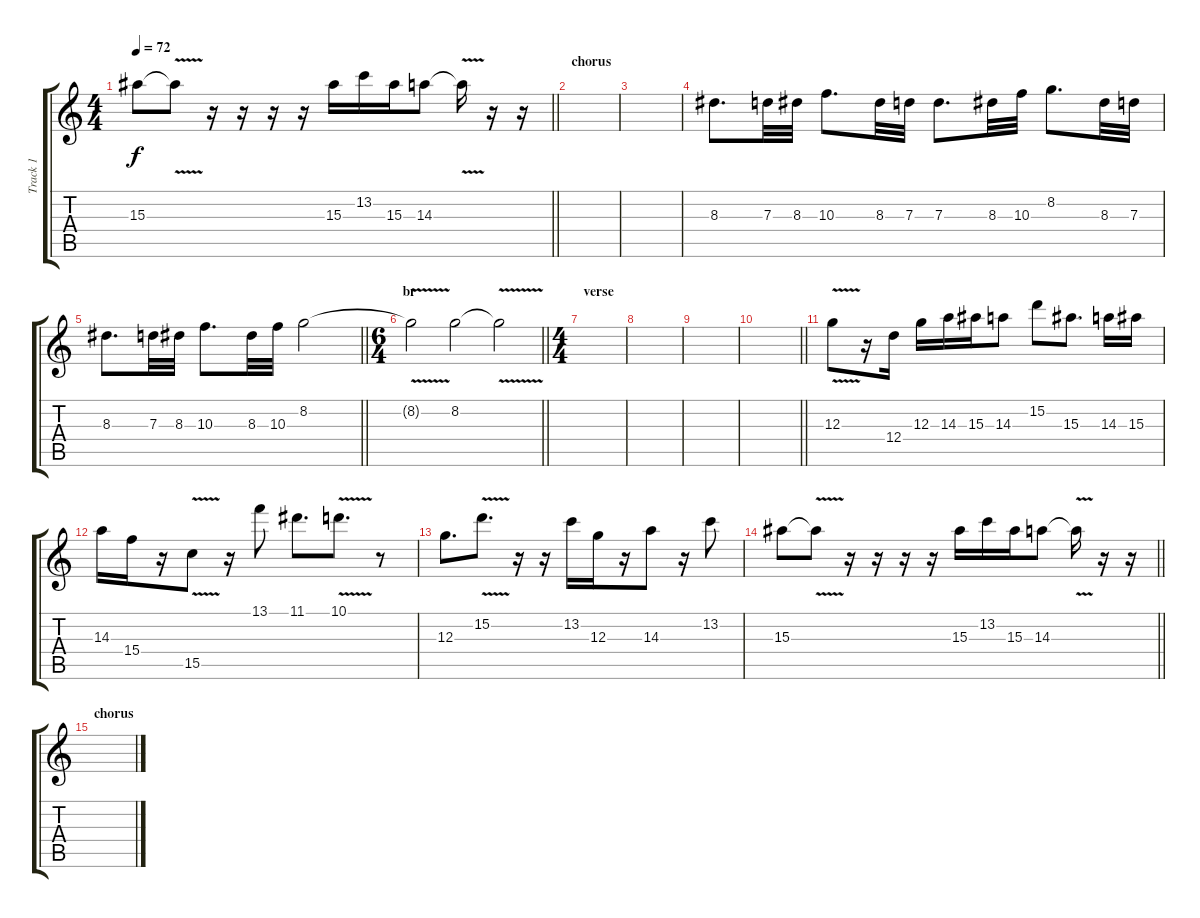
\track ("Track 1" "Track 1") {instrument distortionguitar}
\staff {score tabs}
\tuning (E4 B3 G3 D3 A2 E2) {hide}
\ts (4 4)
\tempo 72
\clef g2
\barLineRight lightlight
\ks c
15.3.8{dy f} 15.3{v t}.8 r.16 r.16 r.16 r.16 15.3.16 13.2.16 15.3.16 14.3.8 14.3{v t}.16 r.16 r.16 |
\section ("" "chorus")
|
|
8.3.8{d} 7.3.32 8.3.32 10.3.8{d} 8.3.32 7.3.32 7.3.8{d} 8.3.32 10.3.32 8.2.8{d} 8.3.32 7.3.32 |
\barLineRight lightlight
8.3.8{d} 7.3.32 8.3.32 10.3.8{d} 8.3.32 10.3.32 8.2.2 |
\ts (6 4)
\section ("" "br")
\barLineRight lightlight
8.2{v t}.2 8.2.2 8.2{v t}.2 |
\ts (4 4)
\section ("" "verse")
|
|
|
\barLineRight lightlight
|
\section ("" "")
12.3{v}.8 r.16 12.4.16 12.3.16 14.3.16 15.3.16 14.3.8 15.2.8 15.3.8{d} 14.3.16 15.3.16 |
14.3.16 15.4.16 r.16 15.5{v}.8 r.16 13.1.8 11.1.8{d} 10.1{v}.8{d} r.8 |
12.3.8{d} 15.2{v}.8{d} r.16 r.16 13.2.16 12.3.16 r.16 14.3.8 r.16 13.2.8 |
\barLineRight lightlight
15.3.8 15.3{v t}.8 r.16 r.16 r.16 r.16 15.3.16 13.2.16 15.3.16 14.3.8 14.3{v t}.16 r.16 r.16 |
\section ("" "chorus")
